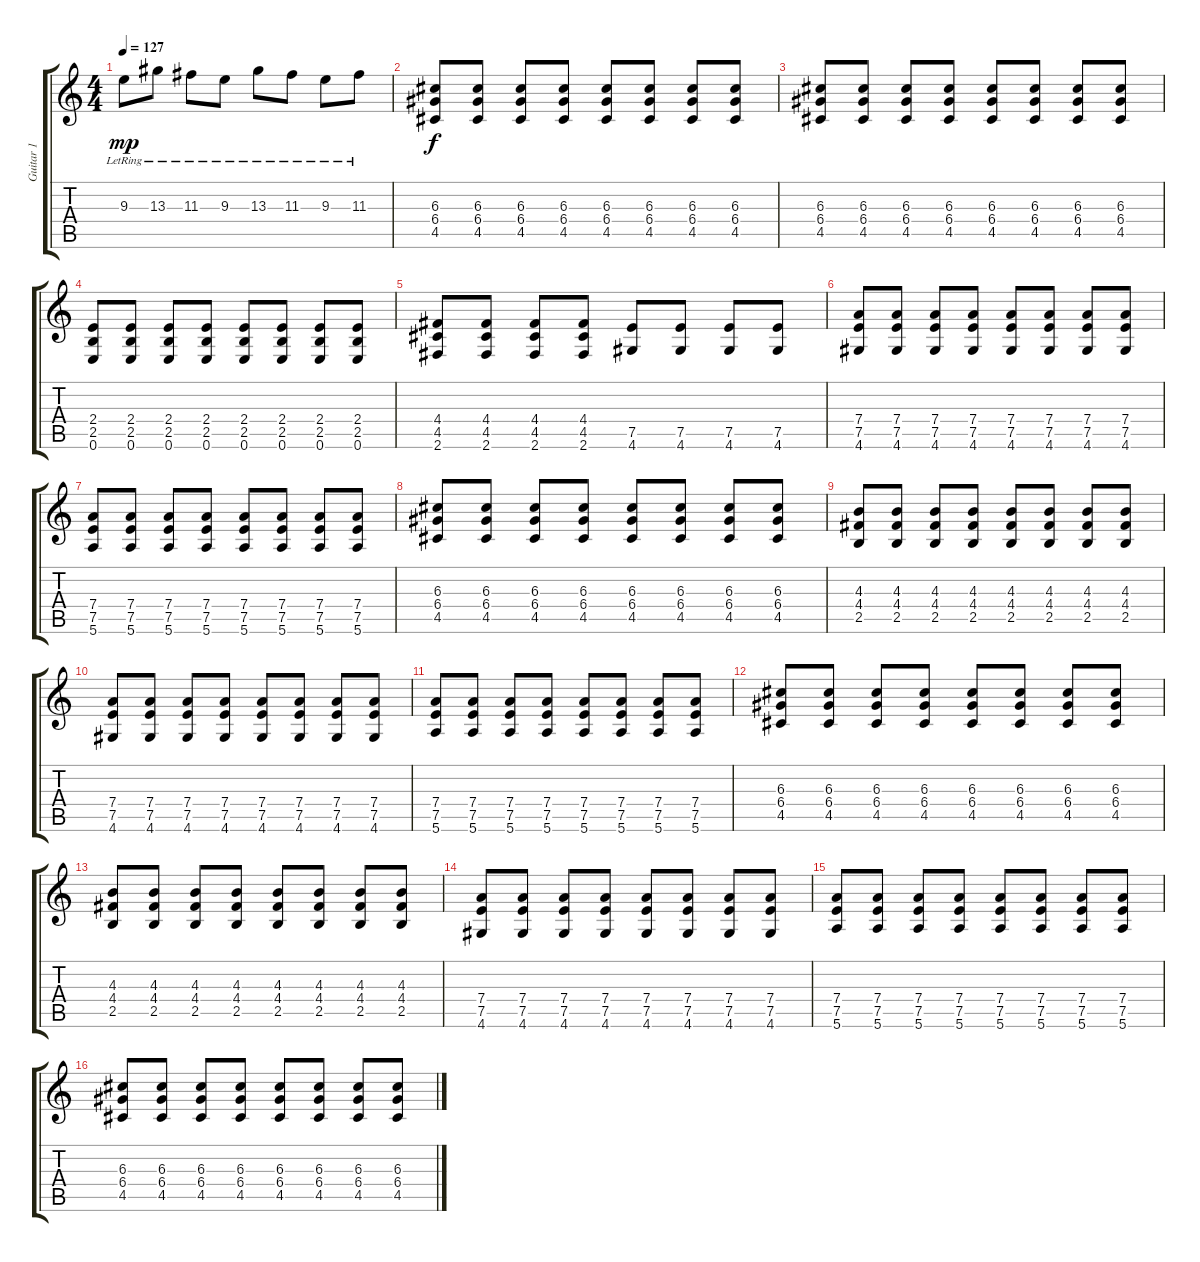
\track ("Guitar 1" "Guitar 1") {instrument distortionguitar}
\staff {score tabs}
\tuning (E4 B3 G3 D3 A2 E2) {hide}
\ts (4 4)
\tempo 127
\clef g2
\ks c
9.3{lr}.8{dy mp volume 11 instrument electricguitarclean} 13.3{lr}.8 11.3{lr}.8 9.3{lr}.8 13.3{lr}.8 11.3{lr}.8 9.3{lr}.8 11.3{lr}.8 |
(6.3 6.4 4.5).8{dy f instrument distortionguitar} (6.3 6.4 4.5).8 (6.3 6.4 4.5).8 (6.3 6.4 4.5).8 (6.3 6.4 4.5).8 (6.3 6.4 4.5).8 (6.3 6.4 4.5).8 (6.3 6.4 4.5).8 |
(6.3 6.4 4.5).8 (6.3 6.4 4.5).8 (6.3 6.4 4.5).8 (6.3 6.4 4.5).8 (6.3 6.4 4.5).8 (6.3 6.4 4.5).8 (6.3 6.4 4.5).8 (6.3 6.4 4.5).8 |
(2.4 2.5 0.6).8 (2.4 2.5 0.6).8 (2.4 2.5 0.6).8 (2.4 2.5 0.6).8 (2.4 2.5 0.6).8 (2.4 2.5 0.6).8 (2.4 2.5 0.6).8 (2.4 2.5 0.6).8 |
(4.4 4.5 2.6).8 (4.4 4.5 2.6).8 (4.4 4.5 2.6).8 (4.4 4.5 2.6).8 (7.5 4.6).8 (7.5 4.6).8 (7.5 4.6).8 (7.5 4.6).8 |
(7.4 7.5 4.6).8 (7.4 7.5 4.6).8 (7.4 7.5 4.6).8 (7.4 7.5 4.6).8 (7.4 7.5 4.6).8 (7.4 7.5 4.6).8 (7.4 7.5 4.6).8 (7.4 7.5 4.6).8 |
(7.4 7.5 5.6).8 (7.4 7.5 5.6).8 (7.4 7.5 5.6).8 (7.4 7.5 5.6).8 (7.4 7.5 5.6).8 (7.4 7.5 5.6).8 (7.4 7.5 5.6).8 (7.4 7.5 5.6).8 |
(6.3 6.4 4.5).8 (6.3 6.4 4.5).8 (6.3 6.4 4.5).8 (6.3 6.4 4.5).8 (6.3 6.4 4.5).8 (6.3 6.4 4.5).8 (6.3 6.4 4.5).8 (6.3 6.4 4.5).8 |
(4.3 4.4 2.5).8 (4.3 4.4 2.5).8 (4.3 4.4 2.5).8 (4.3 4.4 2.5).8 (4.3 4.4 2.5).8 (4.3 4.4 2.5).8 (4.3 4.4 2.5).8 (4.3 4.4 2.5).8 |
(7.4 7.5 4.6).8 (7.4 7.5 4.6).8 (7.4 7.5 4.6).8 (7.4 7.5 4.6).8 (7.4 7.5 4.6).8 (7.4 7.5 4.6).8 (7.4 7.5 4.6).8 (7.4 7.5 4.6).8 |
(7.4 7.5 5.6).8 (7.4 7.5 5.6).8 (7.4 7.5 5.6).8 (7.4 7.5 5.6).8 (7.4 7.5 5.6).8 (7.4 7.5 5.6).8 (7.4 7.5 5.6).8 (7.4 7.5 5.6).8 |
(6.3 6.4 4.5).8 (6.3 6.4 4.5).8 (6.3 6.4 4.5).8 (6.3 6.4 4.5).8 (6.3 6.4 4.5).8 (6.3 6.4 4.5).8 (6.3 6.4 4.5).8 (6.3 6.4 4.5).8 |
(4.3 4.4 2.5).8 (4.3 4.4 2.5).8 (4.3 4.4 2.5).8 (4.3 4.4 2.5).8 (4.3 4.4 2.5).8 (4.3 4.4 2.5).8 (4.3 4.4 2.5).8 (4.3 4.4 2.5).8 |
(7.4 7.5 4.6).8 (7.4 7.5 4.6).8 (7.4 7.5 4.6).8 (7.4 7.5 4.6).8 (7.4 7.5 4.6).8 (7.4 7.5 4.6).8 (7.4 7.5 4.6).8 (7.4 7.5 4.6).8 |
(7.4 7.5 5.6).8 (7.4 7.5 5.6).8 (7.4 7.5 5.6).8 (7.4 7.5 5.6).8 (7.4 7.5 5.6).8 (7.4 7.5 5.6).8 (7.4 7.5 5.6).8 (7.4 7.5 5.6).8 |
(6.3 6.4 4.5).8 (6.3 6.4 4.5).8 (6.3 6.4 4.5).8 (6.3 6.4 4.5).8 (6.3 6.4 4.5).8 (6.3 6.4 4.5).8 (6.3 6.4 4.5).8 (6.3 6.4 4.5).8
